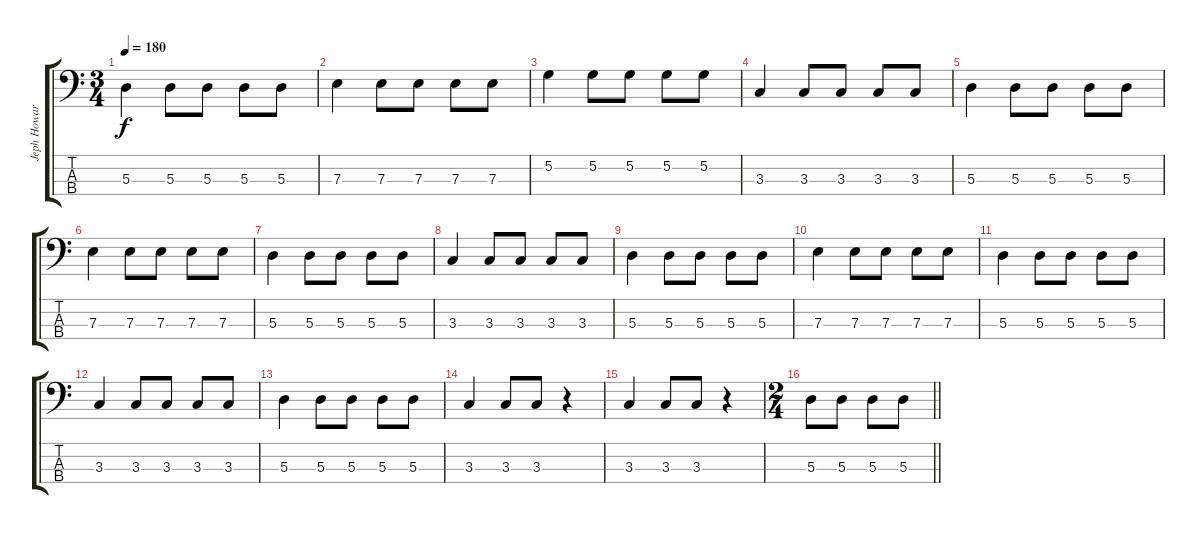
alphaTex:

\track ("Jeph Howard" "Jeph Howar") {instrument electricbasspick}
\staff {score tabs}
\tuning (G2 D2 A1 D1) {hide}
\ts (3 4)
\tempo 180
\clef f4
\ks c
5.3.4{dy f} 5.3.8 5.3.8 5.3.8 5.3.8 |
7.3.4 7.3.8 7.3.8 7.3.8 7.3.8 |
5.2.4 5.2.8 5.2.8 5.2.8 5.2.8 |
3.3.4 3.3.8 3.3.8 3.3.8 3.3.8 |
5.3.4 5.3.8 5.3.8 5.3.8 5.3.8 |
7.3.4 7.3.8 7.3.8 7.3.8 7.3.8 |
5.3.4 5.3.8 5.3.8 5.3.8 5.3.8 |
3.3.4 3.3.8 3.3.8 3.3.8 3.3.8 |
5.3.4 5.3.8 5.3.8 5.3.8 5.3.8 |
7.3.4 7.3.8 7.3.8 7.3.8 7.3.8 |
5.3.4 5.3.8 5.3.8 5.3.8 5.3.8 |
3.3.4 3.3.8 3.3.8 3.3.8 3.3.8 |
5.3.4 5.3.8 5.3.8 5.3.8 5.3.8 |
3.3.4 3.3.8 3.3.8 r.4 |
3.3.4 3.3.8 3.3.8 r.4 |
\ts (2 4)
\barLineRight lightlight
5.3.8 5.3.8 5.3.8 5.3.8
